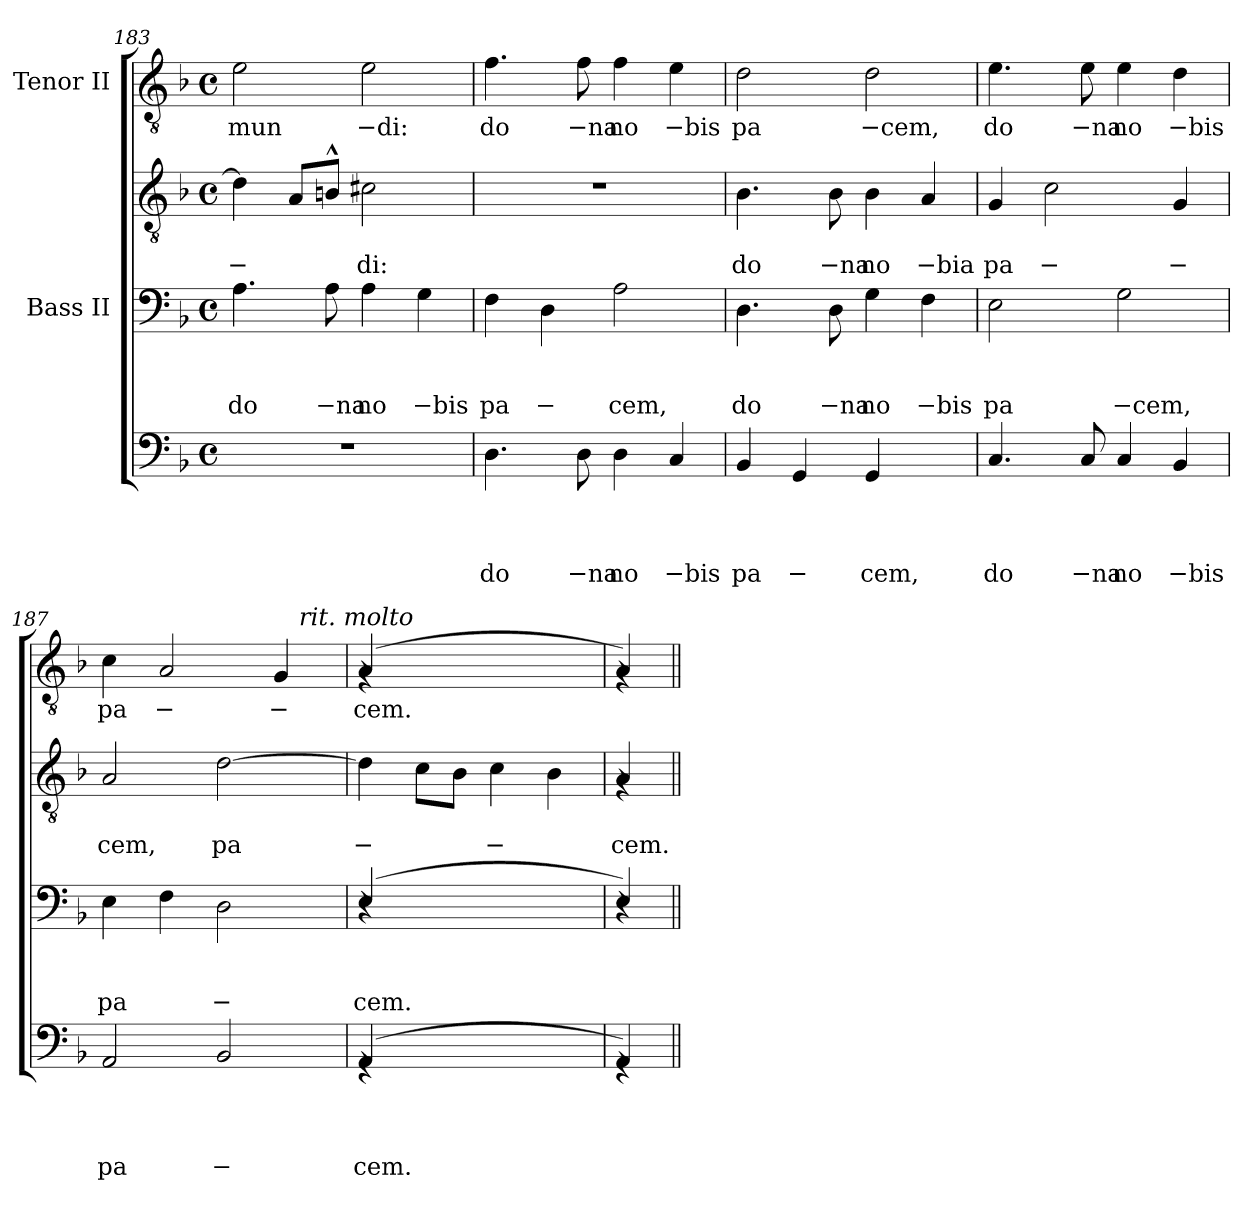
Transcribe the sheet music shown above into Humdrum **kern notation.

**kern	**text	**text	**text	**text	**kern	**text	**text	**text	**kern	**text	**text	**kern	**text
*part4	*part4	*part4	*part4	*part4	*part3	*part3	*part3	*part3	*part2	*part2	*part2	*part1	*part1
*staff4	*staff4	*staff4	*staff4	*staff4	*staff3	*staff3	*staff3	*staff3	*staff2	*staff2	*staff2	*staff1	*staff1
*	*	*	*	*	*I"Bass II	*	*	*	*	*	*	*I"Tenor II	*
*clefF4	*	*	*	*	*clefF4	*	*	*	*clefGv2	*	*	*clefGv2	*
*k[b-]	*	*	*	*	*k[b-]	*	*	*	*k[b-]	*	*	*k[b-]	*
*F:	*	*	*	*	*F:	*	*	*	*F:	*	*	*F:	*
*M4/4	*	*	*	*	*M4/4	*	*	*	*M4/4	*	*	*M4/4	*
*met(c)	*	*	*	*	*met(c)	*	*	*	*met(c)	*	*	*met(c)	*
=183	=183	=183	=183	=183	=183	=183	=183	=183	=183	=183	=183	=183	=183
!	!	!	!	!	!	!	!	!LO:LY:b	!	!	!LO:LY:b	!	!LO:LY:b
1r	.	.	.	.	4.A\	.	.	do	4d\]	.	−	2e\	mun
.	.	.	.	.	.	.	.	.	8A/L	.	.	.	.
!	!	!	!	!	!	!	!	!LO:LY:b:rj	!	!	!	!	!
.	.	.	.	.	8A\	.	.	−na	8Bn^^</J	.	.	.	.
!	!	!	!	!	!	!	!	!LO:LY:b	!	!	!LO:LY:b	!	!LO:LY:b:rj
.	.	.	.	.	4A\	.	.	no	2c#X\	.	di:	2e\	−di:
!	!	!	!	!	!	!	!	!LO:LY:b:rj	!	!	!	!	!
.	.	.	.	.	4G\	.	.	−bis	.	.	.	.	.
!!LO:PB:g=z
=184	=184	=184	=184	=184	=184	=184	=184	=184	=184	=184	=184	=184	=184
!	!	!	!	!LO:LY:b	!	!	!	!LO:LY:b	!	!	!	!	!LO:LY:b
4.D\	.	.	.	do	4F\	.	.	pa	1r	.	.	4.f\	do
!	!	!	!	!	!	!	!	!LO:LY:b	!	!	!	!	!
.	.	.	.	.	4D\	.	.	−	.	.	.	.	.
!	!	!	!	!LO:LY:b:rj	!	!	!	!	!	!	!	!	!LO:LY:b:rj
8D\	.	.	.	−na	.	.	.	.	.	.	.	8f\	−na
!	!	!	!	!LO:LY:b	!	!	!	!LO:LY:b	!	!	!	!	!LO:LY:b
4D\	.	.	.	no	2A\	.	.	cem,	.	.	.	4f\	no
!	!	!	!	!LO:LY:b:rj	!	!	!	!	!	!	!	!	!LO:LY:b:rj
4C/	.	.	.	−bis	.	.	.	.	.	.	.	4e\	−bis
=185	=185	=185	=185	=185	=185	=185	=185	=185	=185	=185	=185	=185	=185
!	!	!	!	!LO:LY:b	!	!	!	!LO:LY:b	!	!	!LO:LY:b	!	!LO:LY:b
4BB-/	.	.	.	pa	4.D\	.	.	do	4.B-\	.	do	2d\	pa
!	!	!	!	!LO:LY:b	!	!	!	!	!	!	!	!	!
4GG/	.	.	.	−	.	.	.	.	.	.	.	.	.
!	!	!	!	!	!	!	!	!LO:LY:b:rj	!	!	!LO:LY:b:rj	!	!
.	.	.	.	.	8D\	.	.	−na	8B-\	.	−na	.	.
!	!	!	!	!LO:LY:b	!	!	!	!LO:LY:b	!	!	!LO:LY:b	!	!LO:LY:b:rj
4GG/	.	.	.	cem,	4G\	.	.	no	4B-\	.	no	2d\	−cem,
!	!	!	!	!	!	!	!	!LO:LY:b:rj	!	!	!LO:LY:b:rj	!	!
4ryy	.	.	.	.	4F\	.	.	−bis	4A/	.	−bia	.	.
=186	=186	=186	=186	=186	=186	=186	=186	=186	=186	=186	=186	=186	=186
!	!	!	!	!LO:LY:b	!	!	!	!LO:LY:b	!	!	!LO:LY:b	!	!LO:LY:b
4.C/	.	.	.	do	2E\	.	.	pa	4G/	.	pa	4.e\	do
!	!	!	!	!	!	!	!	!	!	!	!LO:LY:b	!	!
.	.	.	.	.	.	.	.	.	2c\	.	−	.	.
!	!	!	!	!LO:LY:b:rj	!	!	!	!	!	!	!	!	!LO:LY:b:rj
8C/	.	.	.	−na	.	.	.	.	.	.	.	8e\	−na
!	!	!	!	!LO:LY:b	!	!	!	!LO:LY:b:rj	!	!	!	!	!LO:LY:b
4C/	.	.	.	no	2G\	.	.	−cem,	.	.	.	4e\	no
!	!	!	!	!LO:LY:b:rj	!	!	!	!	!	!	!LO:LY:b	!	!LO:LY:b:rj
4BB-/	.	.	.	−bis	.	.	.	.	4G/	.	−	4d\	−bis
=187	=187	=187	=187	=187	=187	=187	=187	=187	=187	=187	=187	=187	=187
!	!	!	!	!LO:LY:b	!	!	!	!LO:LY:b	!	!	!LO:LY:b	!	!LO:LY:b
*	*	*	*	*	*	*	*	*	*	*	*	*^	*
2AA/	.	.	.	pa	4E\	.	.	pa	2A/	.	cem,	4c\	2ryy	pa
!	!	!	!	!	!	!	!	!	!	!	!	!	!	!LO:LY:b
.	.	.	.	.	4F\	.	.	.	.	.	.	2A/	.	−
!	!	!	!	!LO:LY:b	!	!	!	!LO:LY:b	!	!	!LO:LY:b	!	!	!
2BB-/	.	.	.	−	2D\	.	.	−	[>2d\	.	pa	.	4ryy	.
!	!	!	!	!	!	!	!	!	!	!	!	!	!	!LO:LY:b
.	.	.	.	.	.	.	.	.	.	.	.	4G/	16ryy	−
!	!	!	!	!	!	!	!	!	!	!	!	!	!LO:TX:a:i:t=rit. molto	!
.	.	.	.	.	.	.	.	.	.	.	.	.	8.ryy	.
=188	=188	=188	=188	=188	=188	=188	=188	=188	=188	=188	=188	=188	=188	=188
!LO:N:head=solid	!	!	!	!LO:LY:b	!LO:N:head=solid	!	!	!LO:LY:b	!	!	!LO:LY:b	!LO:N:head=solid	!	!LO:LY:b
*^	*	*	*	*	*^	*	*	*	*	*	*	*	*	*
(<4AA/	4rFF	.	.	.	cem.	(4E/	4rC	.	.	cem.	4d\]	.	−	(<4A/	4rF	cem.
2.ryy	2.ryy	.	.	.	.	2.ryy	2.ryy	.	.	.	8c\L	.	.	2.ryy	2.ryy	.
.	.	.	.	.	.	.	.	.	.	.	8B-\J	.	.	.	.	.
!	!	!	!	!	!	!	!	!	!	!	!	!	!LO:LY:b	!	!	!
.	.	.	.	.	.	.	.	.	.	.	4c\	.	−	.	.	.
.	.	.	.	.	.	.	.	.	.	.	4B-\	.	.	.	.	.
=189	=189	=189	=189	=189	=189	=189	=189	=189	=189	=189	=189	=189	=189	=189	=189	=189
!LO:N:head=solid	!	!	!	!	!	!LO:N:head=solid	!	!	!	!	!LO:N:head=solid	!	!LO:LY:b	!LO:N:head=solid	!	!
*	*	*	*	*	*	*	*	*	*	*	*^	*	*	*	*	*
4AA/)	4rFF	.	.	.	.	4E/)	4rC	.	.	.	4A/	4rF	.	cem.	4A/)	4rF	.
*v	*v	*	*	*	*	*	*	*	*	*	*v	*v	*	*	*v	*v	*
*	*	*	*	*	*v	*v	*	*	*	*	*	*	*	*
=||	=||	=||	=||	=||	=||	=||	=||	=||	=||	=||	=||	=||	=||
*-	*-	*-	*-	*-	*-	*-	*-	*-	*-	*-	*-	*-	*-
